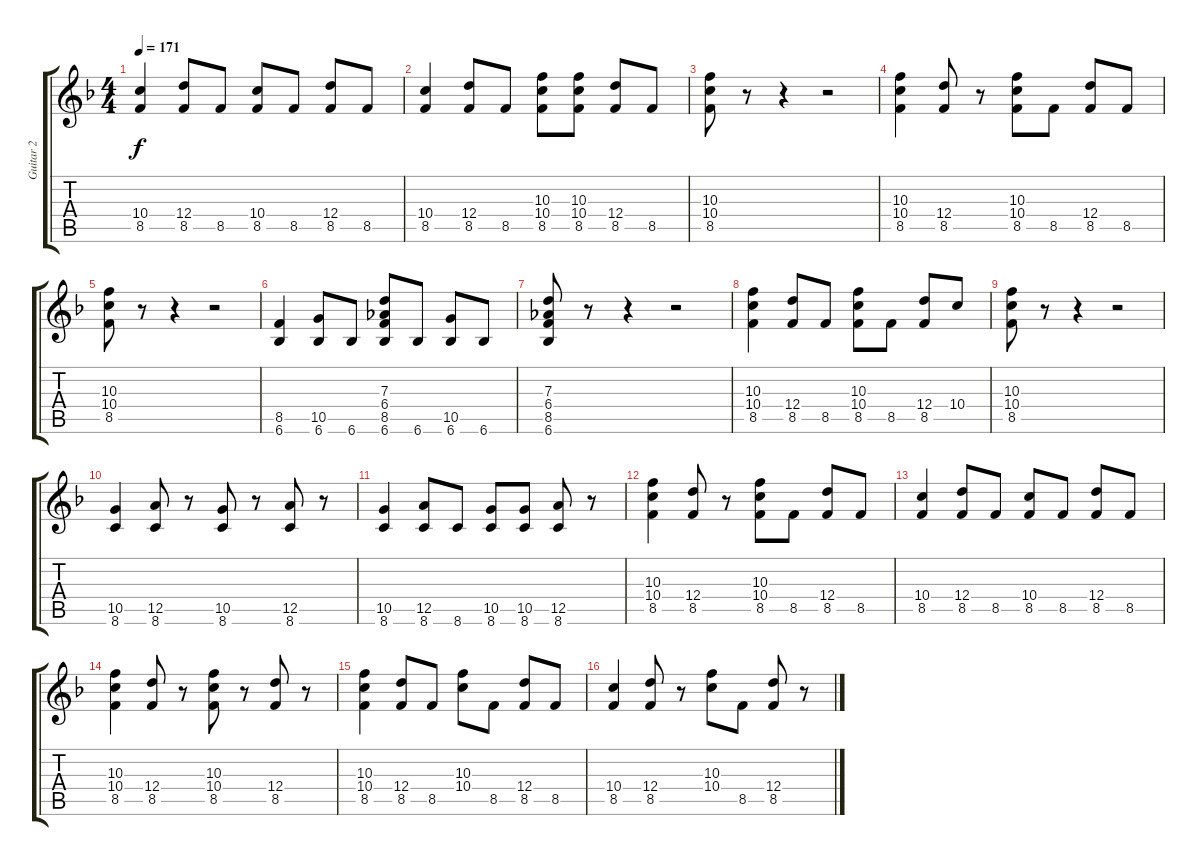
\track ("Guitar 2" "Guitar 2") {instrument electricguitarclean}
\staff {score tabs}
\tuning (E4 B3 G3 D3 A2 E2) {hide}
\ts (4 4)
\tempo 171
\clef g2
\ks f
(10.4 8.5).4{dy f} (12.4 8.5).8 8.5.8 (10.4 8.5).8 8.5.8 (12.4 8.5).8 8.5.8 |
(10.4 8.5).4 (12.4 8.5).8 8.5.8 (10.3 10.4 8.5).8 (10.3 10.4 8.5).8 (12.4 8.5).8 8.5.8 |
(10.3 10.4 8.5).8 r.8 r.4 r.2 |
(10.3 10.4 8.5).4 (12.4 8.5).8 r.8 (10.3 10.4 8.5).8 8.5.8 (12.4 8.5).8 8.5.8 |
(10.3 10.4 8.5).8 r.8 r.4 r.2 |
(8.5 6.6).4 (10.5 6.6).8 6.6.8 (7.3 6.4 8.5 6.6).8 6.6.8 (10.5 6.6).8 6.6.8 |
(7.3 6.4 8.5 6.6).8 r.8 r.4 r.2 |
(10.3 10.4 8.5).4 (12.4 8.5).8 8.5.8 (10.3 10.4 8.5).8 8.5.8 (12.4 8.5).8 10.4.8 |
(10.3 10.4 8.5).8 r.8 r.4 r.2 |
(10.5 8.6).4 (12.5 8.6).8 r.8 (10.5 8.6).8 r.8 (12.5 8.6).8 r.8 |
(10.5 8.6).4 (12.5 8.6).8 8.6.8 (10.5 8.6).8 (10.5 8.6).8 (12.5 8.6).8 r.8 |
(10.3 10.4 8.5).4 (12.4 8.5).8 r.8 (10.3 10.4 8.5).8 8.5.8 (12.4 8.5).8 8.5.8 |
(10.4 8.5).4 (12.4 8.5).8 8.5.8 (10.4 8.5).8 8.5.8 (12.4 8.5).8 8.5.8 |
(10.3 10.4 8.5).4 (12.4 8.5).8 r.8 (10.3 10.4 8.5).8 r.8 (12.4 8.5).8 r.8 |
(10.3 10.4 8.5).4 (12.4 8.5).8 8.5.8 (10.3 10.4).8 8.5.8 (12.4 8.5).8 8.5.8 |
(10.4 8.5).4 (12.4 8.5).8 r.8 (10.3 10.4).8 8.5.8 (12.4 8.5).8 r.8
